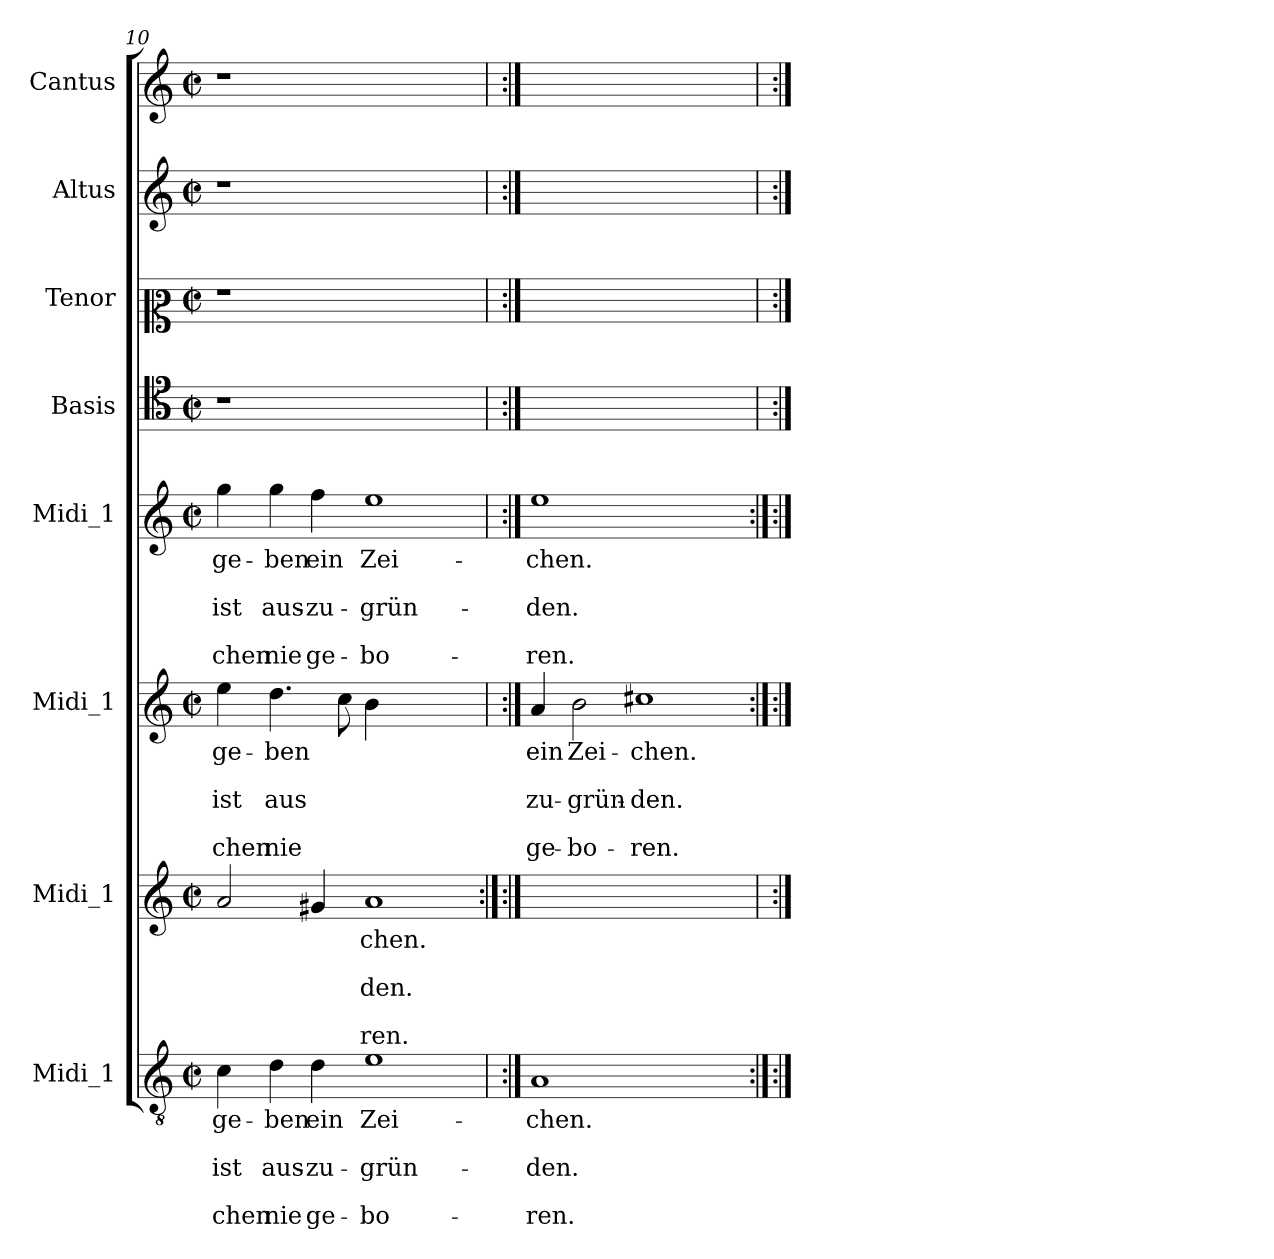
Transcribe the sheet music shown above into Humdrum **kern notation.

**kern	**text	**text	**text	**text	**text	**kern	**text	**text	**text	**text	**text	**kern	**text	**text	**text	**text	**text	**kern	**text	**text	**text	**text	**text	**kern	**kern	**kern	**kern
*part8	*part8	*part8	*part8	*part8	*part8	*part7	*part7	*part7	*part7	*part7	*part7	*part6	*part6	*part6	*part6	*part6	*part6	*part5	*part5	*part5	*part5	*part5	*part5	*part4	*part3	*part2	*part1
*staff8	*staff8	*staff8	*staff8	*staff8	*staff8	*staff7	*staff7	*staff7	*staff7	*staff7	*staff7	*staff6	*staff6	*staff6	*staff6	*staff6	*staff6	*staff5	*staff5	*staff5	*staff5	*staff5	*staff5	*staff4	*staff3	*staff2	*staff1
*I"Midi_1	*	*	*	*	*	*I"Midi_1	*	*	*	*	*	*I"Midi_1	*	*	*	*	*	*I"Midi_1	*	*	*	*	*	*I"Basis	*I"Tenor	*I"Altus	*I"Cantus
*clefGv2	*	*	*	*	*	*clefG2	*	*	*	*	*	*clefG2	*	*	*	*	*	*clefG2	*	*	*	*	*	*clefC4	*clefC2	*clefG2	*clefG2
*k[]	*	*	*	*	*	*k[]	*	*	*	*	*	*k[]	*	*	*	*	*	*k[]	*	*	*	*	*	*k[]	*k[]	*k[]	*k[]
*C:	*	*	*	*	*	*C:	*	*	*	*	*	*C:	*	*	*	*	*	*C:	*	*	*	*	*	*C:	*C:	*C:	*C:
*M2/2	*	*	*	*	*	*M2/2	*	*	*	*	*	*M2/2	*	*	*	*	*	*M2/2	*	*	*	*	*	*M2/2	*M2/2	*M2/2	*M2/2
*met(c|)	*	*	*	*	*	*met(c|)	*	*	*	*	*	*met(c|)	*	*	*	*	*	*met(c|)	*	*	*	*	*	*met(c|)	*met(c|)	*met(c|)	*met(c|)
=10	=10	=10	=10	=10	=10	=10	=10	=10	=10	=10	=10	=10	=10	=10	=10	=10	=10	=10	=10	=10	=10	=10	=10	=10	=10	=10	=10
!	!LO:LY:b	!	!LO:LY:b	!	!LO:LY:b	!	!	!	!	!	!	!	!LO:LY:b	!	!LO:LY:b	!	!LO:LY:b	!	!LO:LY:b	!	!LO:LY:b	!	!LO:LY:b	!	!	!	!
4c	-ge-	.	-ist	.	chen	2a	.	.	.	.	.	4ee	-ge-	.	-ist	.	chen	4gg	-ge-	.	-ist	.	chen	1r	1r	1r	1r
!	!LO:LY:b	!	!LO:LY:b	!	!LO:LY:b	!	!	!	!	!	!	!	!LO:LY:b	!	!LO:LY:b	!	!LO:LY:b	!	!LO:LY:b	!	!LO:LY:b	!	!LO:LY:b	!	!	!	!
4d	ben	.	aus-	.	-nie	.	.	.	.	.	.	4.dd	ben	.	aus-	.	-nie	4gg	ben	.	aus-	.	-nie	.	.	.	.
!	!LO:LY:b	!	!LO:LY:b	!	!LO:LY:b	!	!	!	!	!	!	!	!	!	!	!	!	!	!LO:LY:b	!	!LO:LY:b	!	!LO:LY:b	!	!	!	!
4d	ein	.	zu-	.	-ge-	4g#X	.	.	.	.	.	.	.	.	.	.	.	4ff	ein	.	zu-	.	-ge-	.	.	.	.
.	.	.	.	.	.	.	.	.	.	.	.	8cc	.	.	.	.	.	.	.	.	.	.	.	.	.	.	.
!	!LO:LY:b	!	!LO:LY:b	!	!LO:LY:b	!	!LO:LY:b	!	!LO:LY:b	!	!LO:LY:b	!	!	!	!LO:LY:b	!	!	!	!LO:LY:b	!	!LO:LY:b	!	!LO:LY:b	!	!	!	!
1e	-Zei-	.	-grün-	.	-bo-	1a	chen.	.	den.	.	ren.	4b	.	.	-	.	.	1ee	-Zei-	.	-grün-	.	-bo-	.	.	.	.
.	.	.	.	.	.	.	.	.	.	.	.	2.ryy	.	.	.	.	.	.	.	.	.	.	.	2.ryy	2.ryy	2.ryy	2.ryy
=	=	=	=	=	=	=:|!	=	=	=	=	=	=	=	=	=	=	=	=	=	=	=	=	=	=	=	=	=
!	!LO:LY:b	!	!LO:LY:b	!	!LO:LY:b	!	!	!	!	!	!	!	!LO:LY:b	!	!LO:LY:b	!	!LO:LY:b	!	!LO:LY:b	!	!LO:LY:b	!	!LO:LY:b	!	!	!	!
1A	-chen.	.	den.	.	ren.	1ryy	.	.	.	.	.	4a	ein	.	zu-	.	-ge-	1ee	-chen.	.	den.	.	ren.	1ryy	1ryy	1ryy	1ryy
!	!	!	!	!	!	!	!	!	!	!	!	!	!LO:LY:b	!	!LO:LY:b	!	!LO:LY:b	!	!	!	!	!	!	!	!	!	!
.	.	.	.	.	.	.	.	.	.	.	.	2b	-Zei-	.	-grün-	.	-bo-	.	.	.	.	.	.	.	.	.	.
!	!	!	!	!	!	!	!	!	!	!	!	!	!LO:LY:b	!	!LO:LY:b	!	!LO:LY:b	!	!	!	!	!	!	!	!	!	!
.	.	.	.	.	.	.	.	.	.	.	.	1cc#X	-chen.	.	den.	.	ren.	.	.	.	.	.	.	.	.	.	.
2.ryy	.	.	.	.	.	2.ryy	.	.	.	.	.	.	.	.	.	.	.	2.ryy	.	.	.	.	.	2.ryy	2.ryy	2.ryy	2.ryy
=:|!	=	=	=	=	=	=	=	=	=	=	=	=:|!	=	=	=	=	=	=:|!	=	=	=	=	=	=	=	=	=
*-	*-	*-	*-	*-	*-	*-	*-	*-	*-	*-	*-	*-	*-	*-	*-	*-	*-	*-	*-	*-	*-	*-	*-	*-	*-	*-	*-
